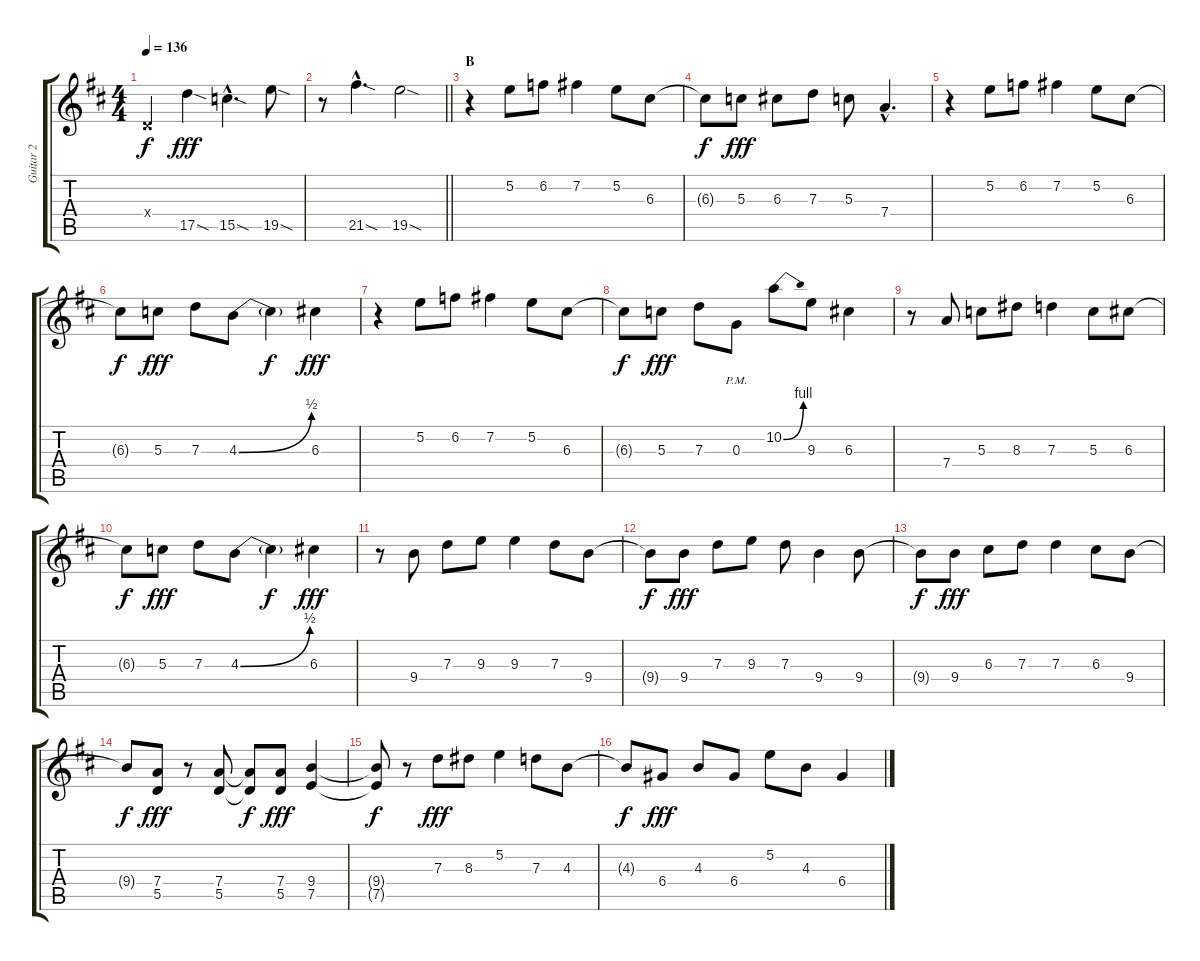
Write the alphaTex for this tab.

\track ("Guitar 2" "Guitar 2") {instrument distortionguitar}
\staff {score tabs}
\tuning (E4 B3 G3 D3 A2 E2) {hide}
\ts (4 4)
\tempo 136
\clef g2
\ks d
0.4{x}.4{dy f instrument distortionguitar} 17.5{sod}.4{dy fff} 15.5{sod hac}.4{d} 19.5{sod}.8 |
\barLineRight lightlight
r.8 21.5{sod hac}.4{d} 19.5{sod}.2 |
\section ("" "B")
r.4 5.2.8 6.2.8 7.2.4 5.2.8 6.3.8 |
6.3{t}.8{dy f} 5.3.8{dy fff} 6.3.8 7.3.8 5.3.8 7.4{hac}.4{d} |
r.4 5.2.8 6.2.8 7.2.4 5.2.8 6.3.8 |
6.3{t}.8{dy f} 5.3.8{dy fff} 7.3.8 4.3{be (bend 0 0 60 2)}.8 4.3{t}.4{dy f} 6.3.4{dy fff} |
r.4 5.2.8 6.2.8 7.2.4 5.2.8 6.3.8 |
6.3{t}.8{dy f} 5.3.8{dy fff} 7.3.8 0.3{pm}.8 10.2{be (bend 0 0 60 4)}.8 9.3.8 6.3.4 |
r.8 7.4.8 5.3.8 8.3.8 7.3.4 5.3.8 6.3.8 |
6.3{t}.8{dy f} 5.3.8{dy fff} 7.3.8 4.3{be (bend 0 0 60 2)}.8 4.3{t}.4{dy f} 6.3.4{dy fff} |
r.8 9.4.8 7.3.8 9.3.8 9.3.4 7.3.8 9.4.8 |
9.4{t}.8{dy f} 9.4.8{dy fff} 7.3.8 9.3.8 7.3.8 9.4.4 9.4.8 |
9.4{t}.8{dy f} 9.4.8{dy fff} 6.3.8 7.3.8 7.3.4 6.3.8 9.4.8 |
9.4{t}.8{dy f} (7.4 5.5).8{dy fff} r.8 (7.4 5.5).8 (7.4{t} 5.5{t}).8{dy f} (7.4 5.5).8{dy fff} (9.4 7.5).4 |
(9.4{t} 7.5{t}).8{dy f} r.8 7.3.8{dy fff} 8.3.8 5.2.4 7.3.8 4.3.8 |
4.3{t}.8{dy f} 6.4.8{dy fff} 4.3.8 6.4.8 5.2.8 4.3.8 6.4.4
